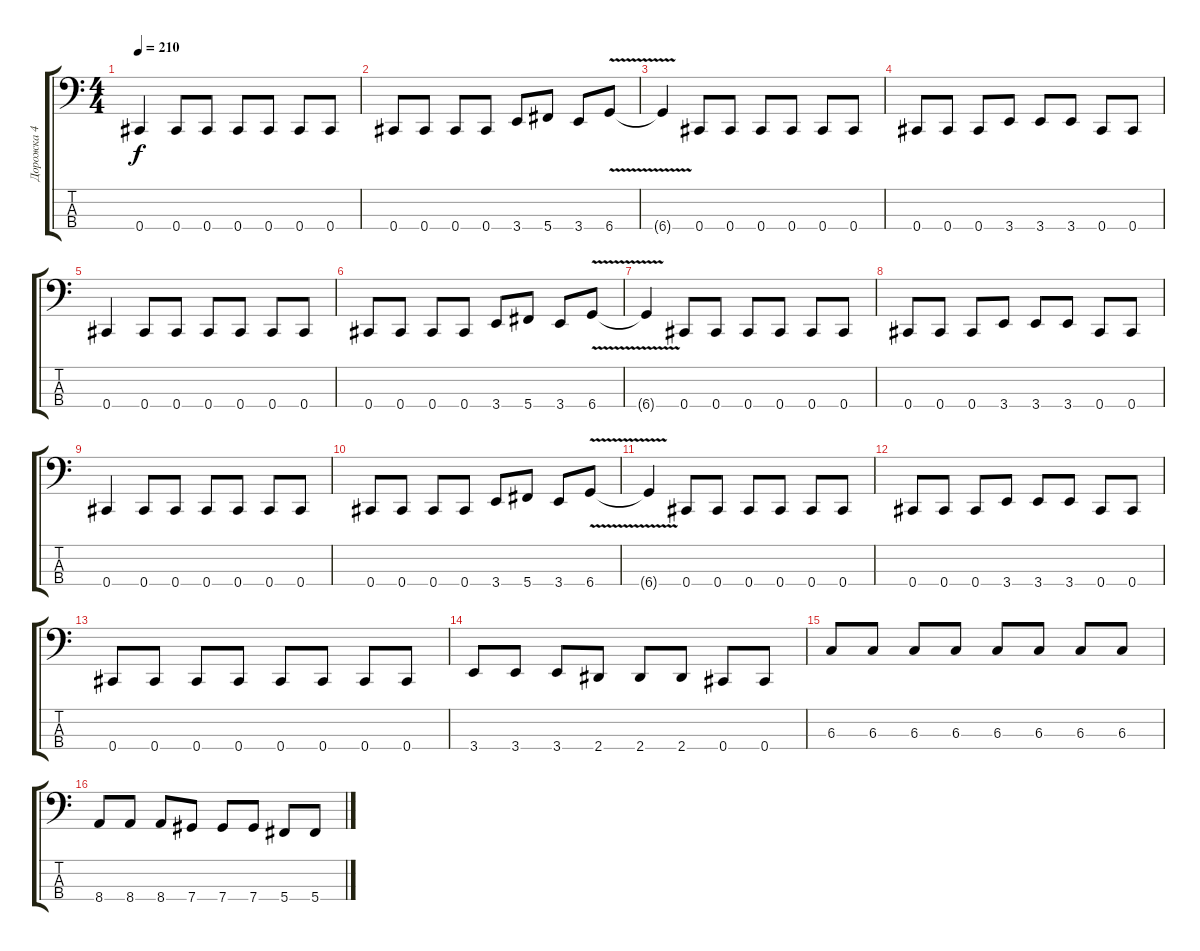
\track ("Дорожка 4" "Дорожка 4") {instrument electricbasspick}
\staff {score tabs}
\tuning (E2 B1 Gb1 Db1) {hide}
\ts (4 4)
\tempo 210
\clef f4
\ks c
0.4.4{dy f} 0.4.8 0.4.8 0.4.8 0.4.8 0.4.8 0.4.8 |
0.4.8 0.4.8 0.4.8 0.4.8 3.4.8 5.4.8 3.4.8 6.4{v}.8 |
6.4{t}.4 0.4.8 0.4.8 0.4.8 0.4.8 0.4.8 0.4.8 |
0.4.8 0.4.8 0.4.8 3.4.8 3.4.8 3.4.8 0.4.8 0.4.8 |
0.4.4 0.4.8 0.4.8 0.4.8 0.4.8 0.4.8 0.4.8 |
0.4.8 0.4.8 0.4.8 0.4.8 3.4.8 5.4.8 3.4.8 6.4{v}.8 |
6.4{t}.4 0.4.8 0.4.8 0.4.8 0.4.8 0.4.8 0.4.8 |
0.4.8 0.4.8 0.4.8 3.4.8 3.4.8 3.4.8 0.4.8 0.4.8 |
0.4.4 0.4.8 0.4.8 0.4.8 0.4.8 0.4.8 0.4.8 |
0.4.8 0.4.8 0.4.8 0.4.8 3.4.8 5.4.8 3.4.8 6.4{v}.8 |
6.4{t}.4 0.4.8 0.4.8 0.4.8 0.4.8 0.4.8 0.4.8 |
0.4.8 0.4.8 0.4.8 3.4.8 3.4.8 3.4.8 0.4.8 0.4.8 |
0.4.8 0.4.8 0.4.8 0.4.8 0.4.8 0.4.8 0.4.8 0.4.8 |
3.4.8 3.4.8 3.4.8 2.4.8 2.4.8 2.4.8 0.4.8 0.4.8 |
6.3.8 6.3.8 6.3.8 6.3.8 6.3.8 6.3.8 6.3.8 6.3.8 |
8.4.8 8.4.8 8.4.8 7.4.8 7.4.8 7.4.8 5.4.8 5.4.8
